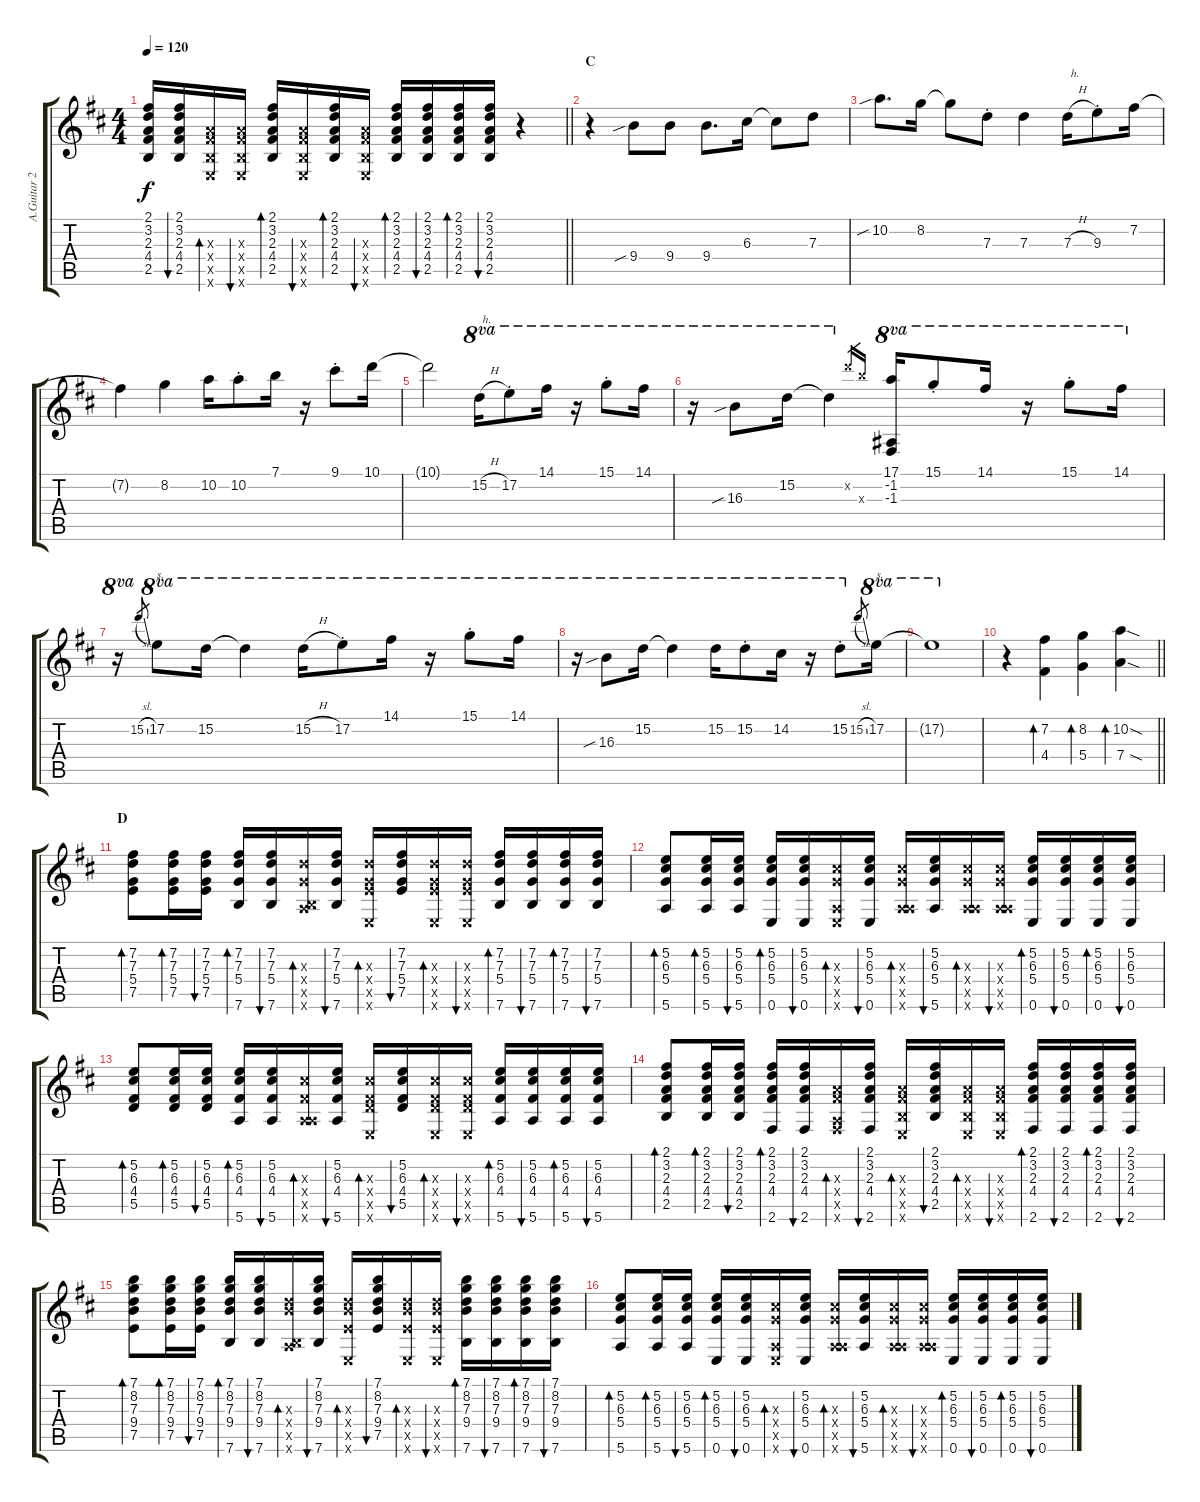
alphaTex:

\track ("A.Guitar 2" "A.Guitar 2") {instrument acousticguitarsteel}
\staff {score tabs}
\tuning (E4 B3 G3 D3 A2 E2) {hide}
\ts (4 4)
\tempo 120
\clef g2
\barLineRight lightlight
\ks d
(2.1{t} 3.2{t} 2.3{t} 4.4{t} 2.5{t}).16{dy f} (2.1 3.2 2.3 4.4 2.5).16{bu 30} (2.3{x} 4.4{x} 2.5{x} 0.6{x}).16{bd 30} (2.3{x} 4.4{x} 2.5{x} 0.6{x}).16{bu 30} (2.1 3.2 2.3 4.4 2.5).16{bd 30} (2.3{x} 4.4{x} 2.5{x} 0.6{x}).16{bu 30} (2.1 3.2 2.3 4.4 2.5).16{bd 30} (2.3{x} 4.4{x} 2.5{x} 0.6{x}).16{bu 30} (2.1 3.2 2.3 4.4 2.5).16{bd 30} (2.1 3.2 2.3 4.4 2.5).16{bu 30} (2.1 3.2 2.3 4.4 2.5).16{bd 30} (2.1 3.2 2.3 4.4 2.5).16{bu 30} r.4 |
\section ("" "C")
r.4 9.4{sib}.8 9.4.8 9.4.8{d} 6.3.16 6.3{t}.8 7.3.8 |
10.2{sib}.8{d} 8.2.16 8.2{t}.8 7.3{st}.8 7.3.4 7.3{h}.16{txt " h."} 9.3{st}.8 7.2.16 |
7.2{t}.4 8.2.4 10.2.16 10.2{st}.8 7.1.16 r.16 9.1{st}.8 10.1.16 |
10.1{t}.2 15.2{h}.16{ot 8va txt " h."} 17.2{st}.8{ot 8va} 14.1.16{ot 8va} r.16{ot 8va} 15.1{st}.8{ot 8va} 14.1.16{ot 8va} |
r.16{ot 8va} 16.3{sib}.8{ot 8va} 15.2.16{ot 8va} 15.2{t}.4{ot 8va} 15.2{x}.16{gr} 16.3{x}.16{gr} (17.1 -1.2 -1.3).16{ot 8va} 15.1{st}.8{ot 8va} 14.1.16{ot 8va} r.16{ot 8va} 15.1{st}.8{ot 8va} 14.1.16{ot 8va} |
r.16{ot 8va} 15.2{sl}.8{gr} 17.2.8{ot 8va txt "s."} 15.2.16{ot 8va} 15.2{t}.4{ot 8va} 15.2{h}.16{ot 8va} 17.2{st}.8{ot 8va} 14.1.16{ot 8va} r.16{ot 8va} 15.1{st}.8{ot 8va} 14.1.16{ot 8va} |
r.16{ot 8va} 16.3{sib}.8{ot 8va} 15.2.16{ot 8va} 15.2{t}.4{ot 8va} 15.2.16{ot 8va} 15.2{st}.8{ot 8va} 14.2.16{ot 8va} r.16{ot 8va} 15.2{st}.8{ot 8va} 15.2{sl}.8{gr} 17.2.16{ot 8va txt "s."} |
17.2{t}.1{ot 8va} |
\barLineRight lightlight
r.4 (7.2 4.4).4{bd 30} (8.2 5.4).4{bd 30} (10.2{sod} 7.4{sod}).4{bd 30} |
\section ("" "D")
(7.2 7.3 5.4 7.5).8{bd 30} (7.2 7.3 5.4 7.5).16{bd 30} (7.2 7.3 5.4 7.5).16{bu 30} (7.2 7.3 5.4 7.6).16{bd 30} (7.2 7.3 5.4 7.6).16{bu 30} (7.3{x} 5.4{x} 0.5{x} 7.6{x}).16{bd 30} (7.2 7.3 5.4 7.6).16{bu 30} (7.3{x} 5.4{x} 7.5{x} 0.6{x}).16{bd 30} (7.2 7.3 5.4 7.5).16{bu 30} (7.3{x} 5.4{x} 7.5{x} 0.6{x}).16{bd 30} (7.3{x} 5.4{x} 7.5{x} 0.6{x}).16{bu 30} (7.2 7.3 5.4 7.6).16{bd 30} (7.2 7.3 5.4 7.6).16{bu 30} (7.2 7.3 5.4 7.6).16{bd 30} (7.2 7.3 5.4 7.6).16{bu 30} |
(5.2 6.3 5.4 5.6).8{bd 30} (5.2 6.3 5.4 5.6).16{bd 30} (5.2 6.3 5.4 5.6).16{bu 30} (5.2 6.3 5.4 0.6).16{bd 30} (5.2 6.3 5.4 0.6).16{bu 30} (6.3{x} 5.4{x} 0.5{x} 0.6{x}).16{bd 30} (5.2 6.3 5.4 0.6).16{bu 30} (6.3{x} 5.4{x} 0.5{x} 5.6{x}).16{bd 30} (5.2 6.3 5.4 5.6).16{bu 30} (6.3{x} 5.4{x} 0.5{x} 5.6{x}).16{bd 30} (6.3{x} 5.4{x} 0.5{x} 5.6{x}).16{bu 30} (5.2 6.3 5.4 0.6).16{bd 30} (5.2 6.3 5.4 0.6).16{bu 30} (5.2 6.3 5.4 0.6).16{bd 30} (5.2 6.3 5.4 0.6).16{bu 30} |
(5.2 6.3 4.4 5.5).8{bd 30} (5.2 6.3 4.4 5.5).16{bd 30} (5.2 6.3 4.4 5.5).16{bu 30} (5.2 6.3 4.4 5.6).16{bd 30} (5.2 6.3 4.4 5.6).16{bu 30} (6.3{x} 4.4{x} 0.5{x} 5.6{x}).16{bd 30} (5.2 6.3 4.4 5.6).16{bu 30} (6.3{x} 4.4{x} 5.5{x} 0.6{x}).16{bd 30} (5.2 6.3 4.4 5.5).16{bu 30} (6.3{x} 4.4{x} 5.5{x} 0.6{x}).16{bd 30} (6.3{x} 4.4{x} 5.5{x} 0.6{x}).16{bu 30} (5.2 6.3 4.4 5.6).16{bd 30} (5.2 6.3 4.4 5.6).16{bu 30} (5.2 6.3 4.4 5.6).16{bd 30} (5.2 6.3 4.4 5.6).16{bu 30} |
(2.1 3.2 2.3 4.4 2.5).8{bd 30} (2.1 3.2 2.3 4.4 2.5).16{bd 30} (2.1 3.2 2.3 4.4 2.5).16{bu 30} (2.1 3.2 2.3 4.4 2.6).16{bd 30} (2.1 3.2 2.3 4.4 2.6).16{bu 30} (2.3{x} 4.4{x} 0.5{x} 2.6{x}).16{bd 30} (2.1 3.2 2.3 4.4 2.6).16{bu 30} (2.3{x} 4.4{x} 2.5{x} 0.6{x}).16{bd 30} (2.1 3.2 2.3 4.4 2.5).16{bu 30} (2.3{x} 4.4{x} 2.5{x} 0.6{x}).16{bd 30} (2.3{x} 4.4{x} 2.5{x} 0.6{x}).16{bu 30} (2.1 3.2 2.3 4.4 2.6).16{bd 30} (2.1 3.2 2.3 4.4 2.6).16{bu 30} (2.1 3.2 2.3 4.4 2.6).16{bd 30} (2.1 3.2 2.3 4.4 2.6).16{bu 30} |
(7.1 8.2 7.3 9.4 7.5).8{bd 30} (7.1 8.2 7.3 9.4 7.5).16{bd 30} (7.1 8.2 7.3 9.4 7.5).16{bu 30} (7.1 8.2 7.3 9.4 7.6).16{bd 30} (7.1 8.2 7.3 9.4 7.6).16{bu 30} (7.3{x} 9.4{x} 0.5{x} 7.6{x}).16{bd 30} (7.1 8.2 7.3 9.4 7.6).16{bu 30} (7.3{x} 9.4{x} 7.5{x} 0.6{x}).16{bd 30} (7.1 8.2 7.3 9.4 7.5).16{bu 30} (7.3{x} 9.4{x} 7.5{x} 0.6{x}).16{bd 30} (7.3{x} 9.4{x} 7.5{x} 0.6{x}).16{bu 30} (7.1 8.2 7.3 9.4 7.6).16{bd 30} (7.1 8.2 7.3 9.4 7.6).16{bu 30} (7.1 8.2 7.3 9.4 7.6).16{bd 30} (7.1 8.2 7.3 9.4 7.6).16{bu 30} |
(5.2 6.3 5.4 5.6).8{bd 30} (5.2 6.3 5.4 5.6).16{bd 30} (5.2 6.3 5.4 5.6).16{bu 30} (5.2 6.3 5.4 0.6).16{bd 30} (5.2 6.3 5.4 0.6).16{bu 30} (6.3{x} 5.4{x} 0.5{x} 0.6{x}).16{bd 30} (5.2 6.3 5.4 0.6).16{bu 30} (6.3{x} 5.4{x} 0.5{x} 5.6{x}).16{bd 30} (5.2 6.3 5.4 5.6).16{bu 30} (6.3{x} 5.4{x} 0.5{x} 5.6{x}).16{bd 30} (6.3{x} 5.4{x} 0.5{x} 5.6{x}).16{bu 30} (5.2 6.3 5.4 0.6).16{bd 30} (5.2 6.3 5.4 0.6).16{bu 30} (5.2 6.3 5.4 0.6).16{bd 30} (5.2 6.3 5.4 0.6).16{bu 30}
